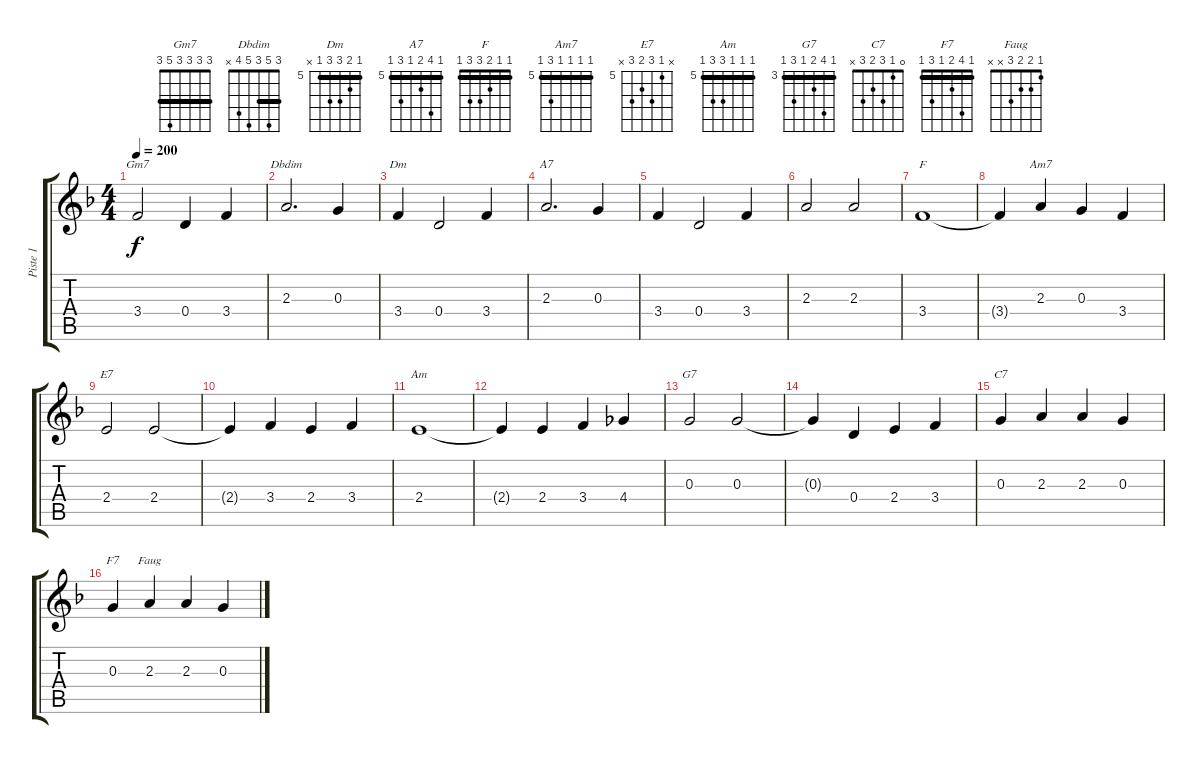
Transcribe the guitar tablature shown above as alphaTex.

\track ("Piste 1" "Piste 1") {instrument acousticguitarsteel}
\staff {score tabs}
\tuning (E4 B3 G3 D3 A2 E2) {hide}
\chord ("Gm7" 3 3 3 3 5 3) {barre 3}
\chord ("Dbdim" 3 5 3 5 4 x) {barre 3}
\chord ("Dm" 5 6 7 7 5 x) {firstfret 5 barre 5}
\chord ("A7" 5 8 6 5 7 5) {firstfret 5 barre 5}
\chord ("F" 1 1 2 3 3 1) {barre 1}
\chord ("Am7" 5 5 5 5 7 5) {firstfret 5 barre 5}
\chord ("E7" x 5 7 6 7 x) {firstfret 5}
\chord ("Am" 5 5 5 7 7 5) {firstfret 5 barre 5}
\chord ("G7" 3 6 4 3 5 3) {firstfret 3 barre 3}
\chord ("C7" 0 1 3 2 3 x)
\chord ("F7" 1 4 2 1 3 1) {barre 1}
\chord ("Faug" 1 2 2 3 x x)
\ts (4 4)
\tempo 200
\clef g2
\ks f
3.4.2{ch "Gm7" dy f} 0.4.4 3.4.4 |
2.3.2{d ch "Dbdim"} 0.3.4 |
3.4.4{ch "Dm"} 0.4.2 3.4.4 |
2.3.2{d ch "A7"} 0.3.4 |
3.4.4 0.4.2 3.4.4 |
2.3.2 2.3.2 |
3.4.1{ch "F"} |
3.4{t}.4 2.3.4{ch "Am7"} 0.3.4 3.4.4 |
2.4.2{ch "E7"} 2.4.2 |
2.4{t}.4 3.4.4 2.4.4 3.4.4 |
2.4.1{ch "Am"} |
2.4{t}.4 2.4.4 3.4.4 4.4.4 |
0.3.2{ch "G7"} 0.3.2 |
0.3{t}.4 0.4.4 2.4.4 3.4.4 |
0.3.4{ch "C7"} 2.3.4 2.3.4 0.3.4 |
0.3.4{ch "F7"} 2.3.4{ch "Faug"} 2.3.4 0.3.4
